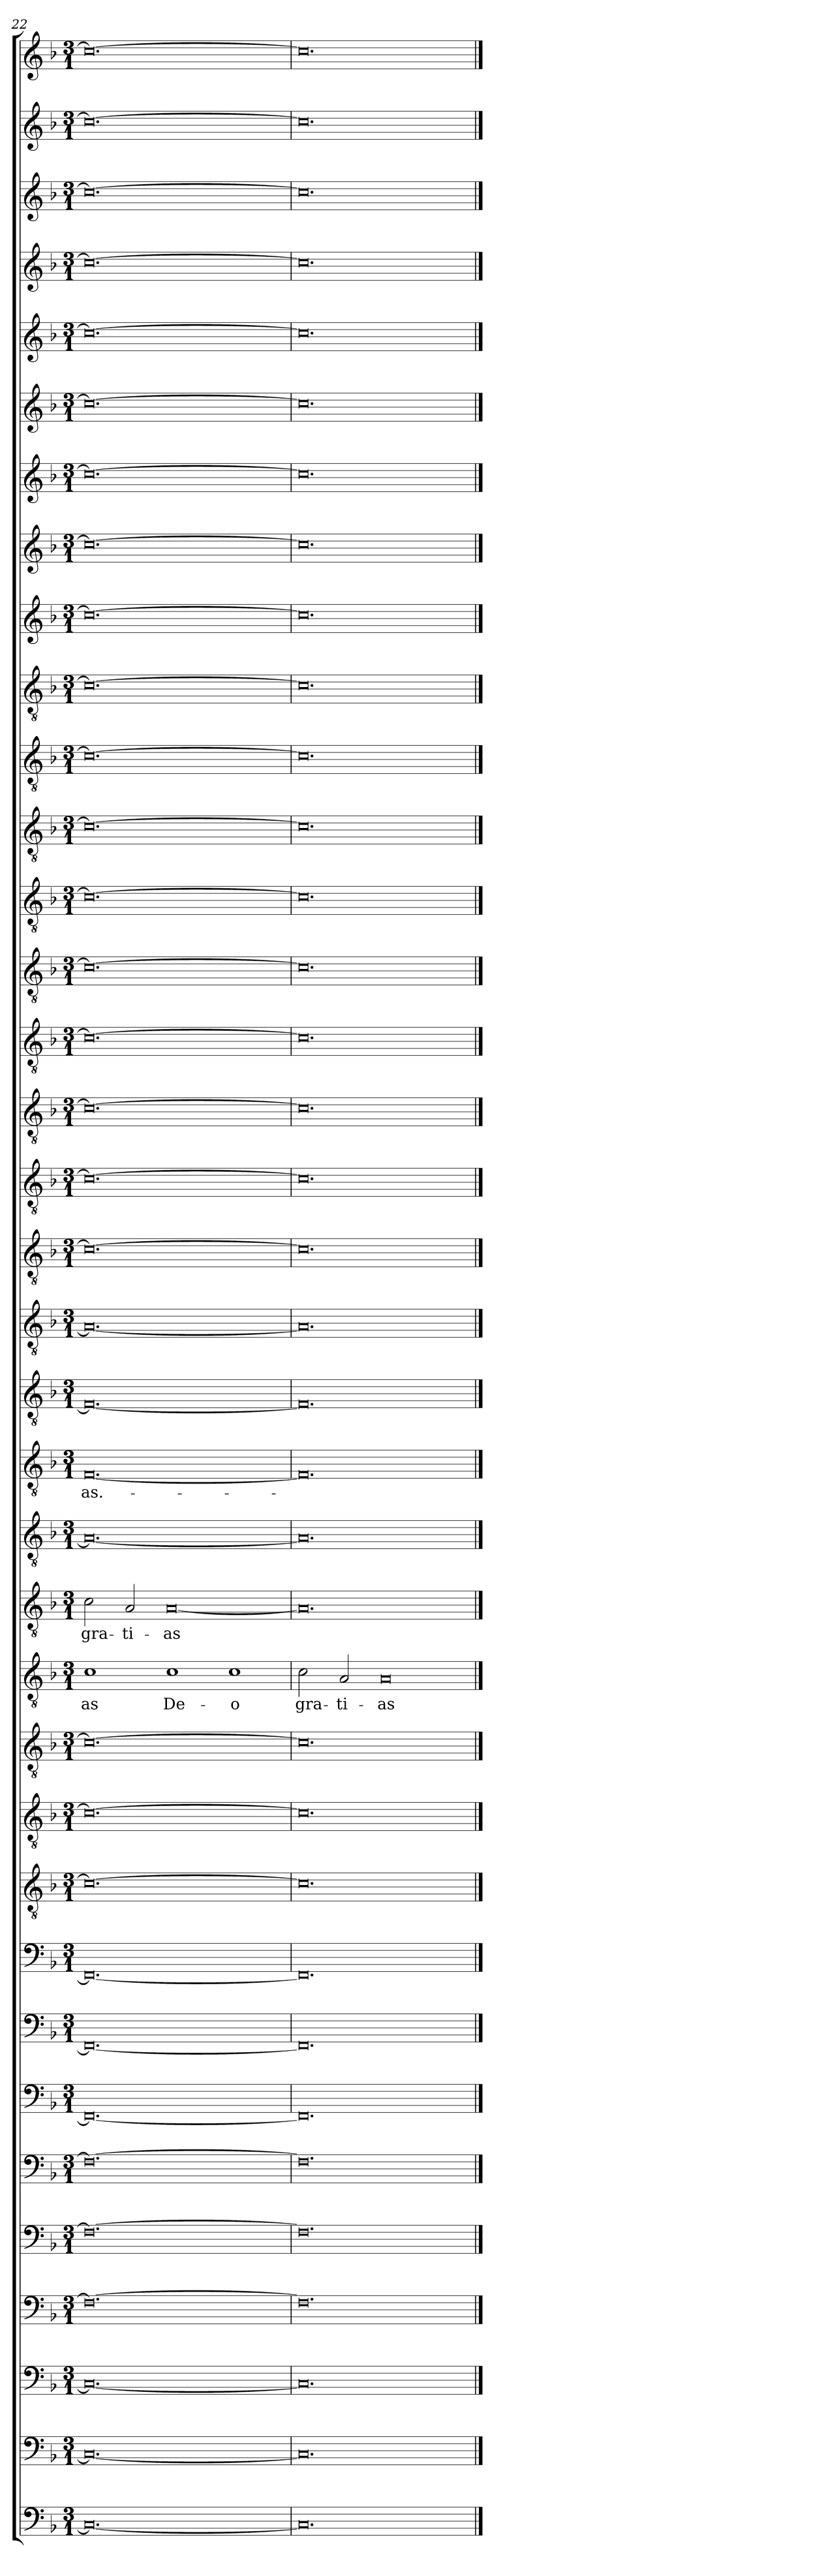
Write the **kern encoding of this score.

**kern	**kern	**kern	**kern	**kern	**kern	**kern	**kern	**kern	**kern	**kern	**kern	**kern	**text	**kern	**text	**kern	**kern	**text	**kern	**kern	**kern	**kern	**kern	**kern	**kern	**kern	**kern	**kern	**kern	**kern	**kern	**kern	**kern	**kern	**kern	**kern	**kern	**kern
*part36	*part35	*part34	*part33	*part32	*part31	*part30	*part29	*part28	*part27	*part26	*part25	*part24	*part24	*part23	*part23	*part22	*part21	*part21	*part20	*part19	*part18	*part17	*part16	*part15	*part14	*part13	*part12	*part11	*part10	*part9	*part8	*part7	*part6	*part5	*part4	*part3	*part2	*part1
*staff36	*staff35	*staff34	*staff33	*staff32	*staff31	*staff30	*staff29	*staff28	*staff27	*staff26	*staff25	*staff24	*staff24	*staff23	*staff23	*staff22	*staff21	*staff21	*staff20	*staff19	*staff18	*staff17	*staff16	*staff15	*staff14	*staff13	*staff12	*staff11	*staff10	*staff9	*staff8	*staff7	*staff6	*staff5	*staff4	*staff3	*staff2	*staff1
*clefF4	*clefF4	*clefF4	*clefF4	*clefF4	*clefF4	*clefF4	*clefF4	*clefF4	*clefGv2	*clefGv2	*clefGv2	*clefGv2	*	*clefGv2	*	*clefGv2	*clefGv2	*	*clefGv2	*clefGv2	*clefGv2	*clefGv2	*clefGv2	*clefGv2	*clefGv2	*clefGv2	*clefGv2	*clefGv2	*clefGv2	*clefG2	*clefG2	*clefG2	*clefG2	*clefG2	*clefG2	*clefG2	*clefG2	*clefG2
*k[b-]	*k[b-]	*k[b-]	*k[b-]	*k[b-]	*k[b-]	*k[b-]	*k[b-]	*k[b-]	*k[b-]	*k[b-]	*k[b-]	*k[b-]	*	*k[b-]	*	*k[b-]	*k[b-]	*	*k[b-]	*k[b-]	*k[b-]	*k[b-]	*k[b-]	*k[b-]	*k[b-]	*k[b-]	*k[b-]	*k[b-]	*k[b-]	*k[b-]	*k[b-]	*k[b-]	*k[b-]	*k[b-]	*k[b-]	*k[b-]	*k[b-]	*k[b-]
*F:	*F:	*F:	*F:	*F:	*F:	*F:	*F:	*F:	*F:	*F:	*F:	*F:	*	*F:	*	*F:	*F:	*	*F:	*F:	*F:	*F:	*F:	*F:	*F:	*F:	*F:	*F:	*F:	*F:	*F:	*F:	*F:	*F:	*F:	*F:	*F:	*F:
*M3/1	*M3/1	*M3/1	*M3/1	*M3/1	*M3/1	*M3/1	*M3/1	*M3/1	*M3/1	*M3/1	*M3/1	*M3/1	*	*M3/1	*	*M3/1	*M3/1	*	*M3/1	*M3/1	*M3/1	*M3/1	*M3/1	*M3/1	*M3/1	*M3/1	*M3/1	*M3/1	*M3/1	*M3/1	*M3/1	*M3/1	*M3/1	*M3/1	*M3/1	*M3/1	*M3/1	*M3/1
=22	=22	=22	=22	=22	=22	=22	=22	=22	=22	=22	=22	=22	=22	=22	=22	=22	=22	=22	=22	=22	=22	=22	=22	=22	=22	=22	=22	=22	=22	=22	=22	=22	=22	=22	=22	=22	=22	=22
!	!	!	!	!	!	!	!	!	!	!	!	!	!LO:LY:b	!	!LO:LY:b	!	!	!LO:LY:b	!	!	!	!	!	!	!	!	!	!	!	!	!	!	!	!	!	!	!	!
0.C_	0.C_	0.C_	0.F_	0.F_	0.F_	0.FF_	0.FF_	0.FF_	0.c_	0.c_	0.c_	1c	-as	2c\	gra-	0.A_	[0.F	-as.-	0.F_	0.A_	0.c_	0.c_	0.c_	0.c_	0.c_	0.c_	0.c_	0.c_	0.c_	0.cc_	0.cc_	0.cc_	0.cc_	0.cc_	0.cc_	0.cc_	0.cc_	0.cc_
!	!	!	!	!	!	!	!	!	!	!	!	!	!	!	!LO:LY:b	!	!	!	!	!	!	!	!	!	!	!	!	!	!	!	!	!	!	!	!	!	!	!
.	.	.	.	.	.	.	.	.	.	.	.	.	.	2A/	-ti-	.	.	.	.	.	.	.	.	.	.	.	.	.	.	.	.	.	.	.	.	.	.	.
!	!	!	!	!	!	!	!	!	!	!	!	!	!LO:LY:b	!	!LO:LY:b	!	!	!	!	!	!	!	!	!	!	!	!	!	!	!	!	!	!	!	!	!	!	!
.	.	.	.	.	.	.	.	.	.	.	.	1c	De-	[0A	-as	.	.	.	.	.	.	.	.	.	.	.	.	.	.	.	.	.	.	.	.	.	.	.
!	!	!	!	!	!	!	!	!	!	!	!	!	!LO:LY:b	!	!	!	!	!	!	!	!	!	!	!	!	!	!	!	!	!	!	!	!	!	!	!	!	!
.	.	.	.	.	.	.	.	.	.	.	.	1c	-o	.	.	.	.	.	.	.	.	.	.	.	.	.	.	.	.	.	.	.	.	.	.	.	.	.
=23	=23	=23	=23	=23	=23	=23	=23	=23	=23	=23	=23	=23	=23	=23	=23	=23	=23	=23	=23	=23	=23	=23	=23	=23	=23	=23	=23	=23	=23	=23	=23	=23	=23	=23	=23	=23	=23	=23
!	!	!	!	!	!	!	!	!	!	!	!	!	!LO:LY:b	!	!	!	!	!	!	!	!	!	!	!	!	!	!	!	!	!	!	!	!	!	!	!	!	!
0.C]	0.C]	0.C]	0.F]	0.F]	0.F]	0.FF]	0.FF]	0.FF]	0.c]	0.c]	0.c]	2c\	gra-	0.A]	.	0.A]	0.F]	.	0.F]	0.A]	0.c]	0.c]	0.c]	0.c]	0.c]	0.c]	0.c]	0.c]	0.c]	0.cc]	0.cc]	0.cc]	0.cc]	0.cc]	0.cc]	0.cc]	0.cc]	0.cc]
!	!	!	!	!	!	!	!	!	!	!	!	!	!LO:LY:b	!	!	!	!	!	!	!	!	!	!	!	!	!	!	!	!	!	!	!	!	!	!	!	!	!
.	.	.	.	.	.	.	.	.	.	.	.	2A/	-ti-	.	.	.	.	.	.	.	.	.	.	.	.	.	.	.	.	.	.	.	.	.	.	.	.	.
!	!	!	!	!	!	!	!	!	!	!	!	!	!LO:LY:b	!	!	!	!	!	!	!	!	!	!	!	!	!	!	!	!	!	!	!	!	!	!	!	!	!
.	.	.	.	.	.	.	.	.	.	.	.	0A	-as	.	.	.	.	.	.	.	.	.	.	.	.	.	.	.	.	.	.	.	.	.	.	.	.	.
==	==	==	==	==	==	==	==	==	==	==	==	==	==	==	==	==	==	==	==	==	==	==	==	==	==	==	==	==	==	==	==	==	==	==	==	==	==	==
*-	*-	*-	*-	*-	*-	*-	*-	*-	*-	*-	*-	*-	*-	*-	*-	*-	*-	*-	*-	*-	*-	*-	*-	*-	*-	*-	*-	*-	*-	*-	*-	*-	*-	*-	*-	*-	*-	*-
